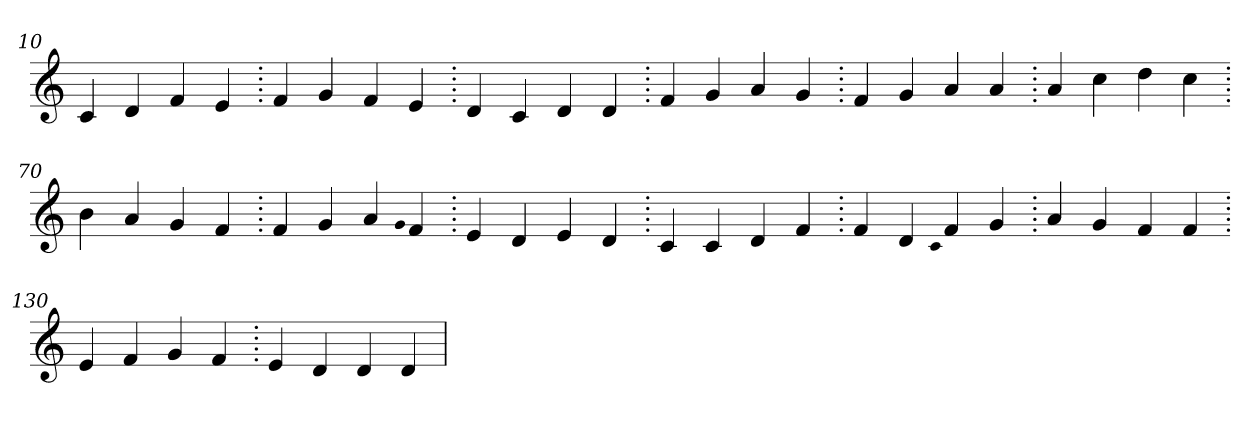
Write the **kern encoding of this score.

**kern
*part1
*staff1
*clefG2
=10.
4c
4d
4f
4e
=20.
4f
4g
4f
4e
=30.
4d
4c
4d
4d
=40.
4f
4g
4a
4g
=50.
4f
4g
4a
4a
=60.
4a
4cc
4dd
4cc
=70.
4b
4a
4g
4f
=80.
4f
4g
4a
qqg
4f
=90.
4e
4d
4e
4d
=100.
4c
4c
4d
4f
=110.
4f
4d
qqc
4f
4g
=120.
4a
4g
4f
4f
=130.
4e
4f
4g
4f
=140.
4e
4d
4d
4d
=
*-
